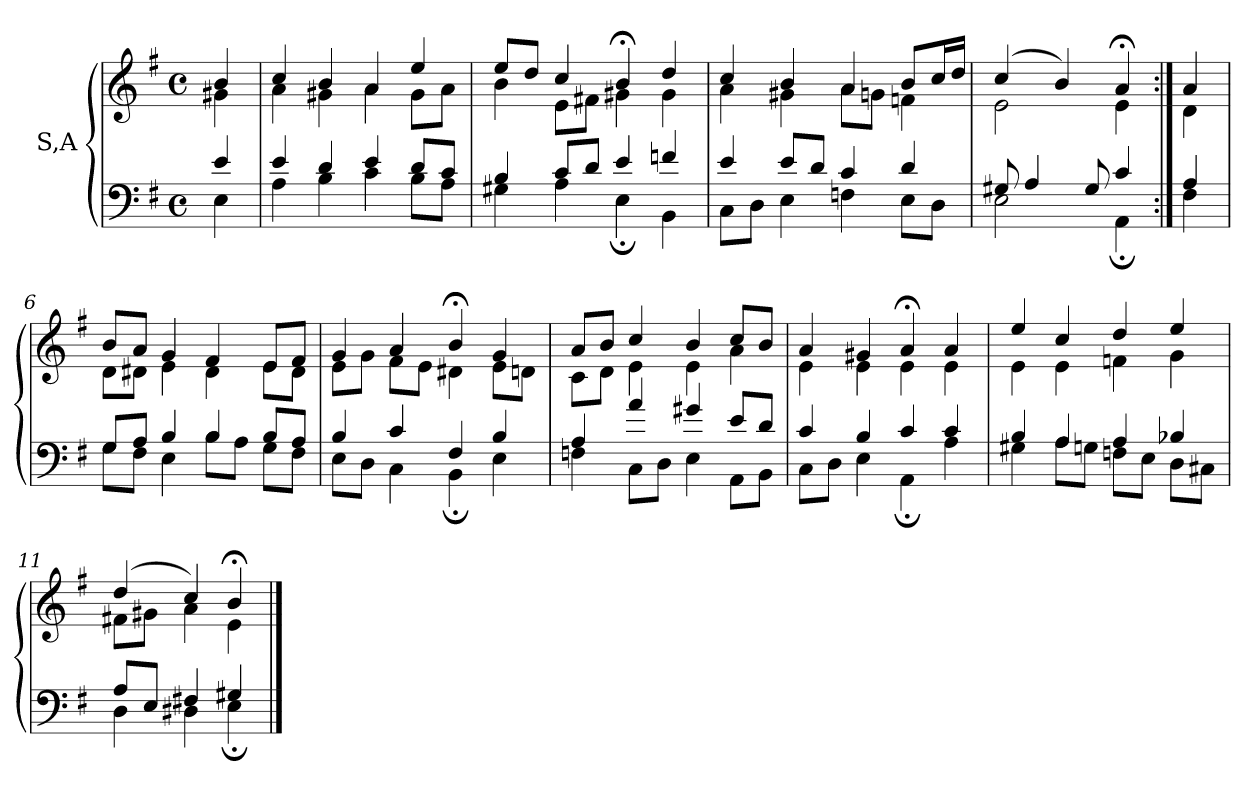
**kern	**kern
*part1	*part1
*staff2	*staff1
*I"S,A	*
!!LO:LB:g=z
*clefF4	*clefG2
*k[f#]	*k[f#]
*M4/4	*M4/4
*met(c)	*met(c)
=	=
*^	*^
4e	4E	4b	4g#X
=1	=1	=1	=1
4e	4A	4cc	4a
4d	4B	4b	4g#X
4e	4c	4a	4a
8dL	8BL	4ee	8g#L
8cJ	8AJ	.	8aJ
=2	=2	=2	=2
4B	4G#X	8eeL	4b
.	.	8ddJ	.
8cL	4A	4cc	8eL
8dJ	.	.	8f#XJ
4e	4E;	4b;<	4g#X
4fn	4BB	4dd	4g#
=3	=3	=3	=3
4e	8CL	4cc	4a
.	8DJ	.	.
8eL	4E	4b	4g#X
8dJ	.	.	.
4c	4Fn	4a	8aL
.	.	.	8gnJ
4d	8EL	8bL	4fn
.	8DJ	16ccL	.
.	.	16ddJJ	.
=43	=43	=43	=43
8G#X	2E	(>4cc	2e
4A	.	.	.
.	.	4b)	.
8G#	.	.	.
4c	4AA;	4a;<	4e
!!LO:LB:g=z	!!
=44:|!	=44:|!	=44:|!	=44:|!
4A	4F#	4a	4d
=6	=6	=6	=6
8GL	8GL	8bL	8dL
8AJ	8F#J	8aJ	8d#XJ
4B	4E	4g	4e
4B	8BL	4f#	4d#
.	8AJ	.	.
8BL	8GL	8eL	8eL
8AJ	8F#J	8f#J	8d#J
=7	=7	=7	=7
4B	8EL	4g	8eL
.	8DJ	.	8gJ
4c	4C	4a	8f#L
.	.	.	8eJ
4F#	4BB;	4b;<	4d#X
4B	4E	4g	8eL
.	.	.	8dnJ
=8	=8	=8	=8
4A	4Fn	8aL	8cL
.	.	8bJ	8dJ
4a	8CL	4cc	4e
.	8DJ	.	.
4g#X	4E	4b	4e
8eL	8AAL	8ccL	4a
8dJ	8BBJ	8bJ	.
!!LO:LB:g=z	!!
=9	=9	=9	=9
4c	8CL	4a	4e
.	8DJ	.	.
4B	4E	4g#X	4e
4c	4AA;	4a;<	4e
4c	4A	4a	4e
=10	=10	=10	=10
4B	4G#X	4ee	4e
4A	8AL	4cc	4e
.	8GnJ	.	.
4A	8FnL	4dd	4fn
.	8EJ	.	.
4B-X	8DL	4ee	4g
.	8C#XJ	.	.
=11	=11	=11	=11
8AL	4D	(>4dd	8f#XL
8EJ	.	.	8g#XJ
4F#X	4D#X	4cc)	4a
4G#X	4E;	4b;<	4e
*v	*v	*	*
*	*v	*v
==	==
*-	*-
